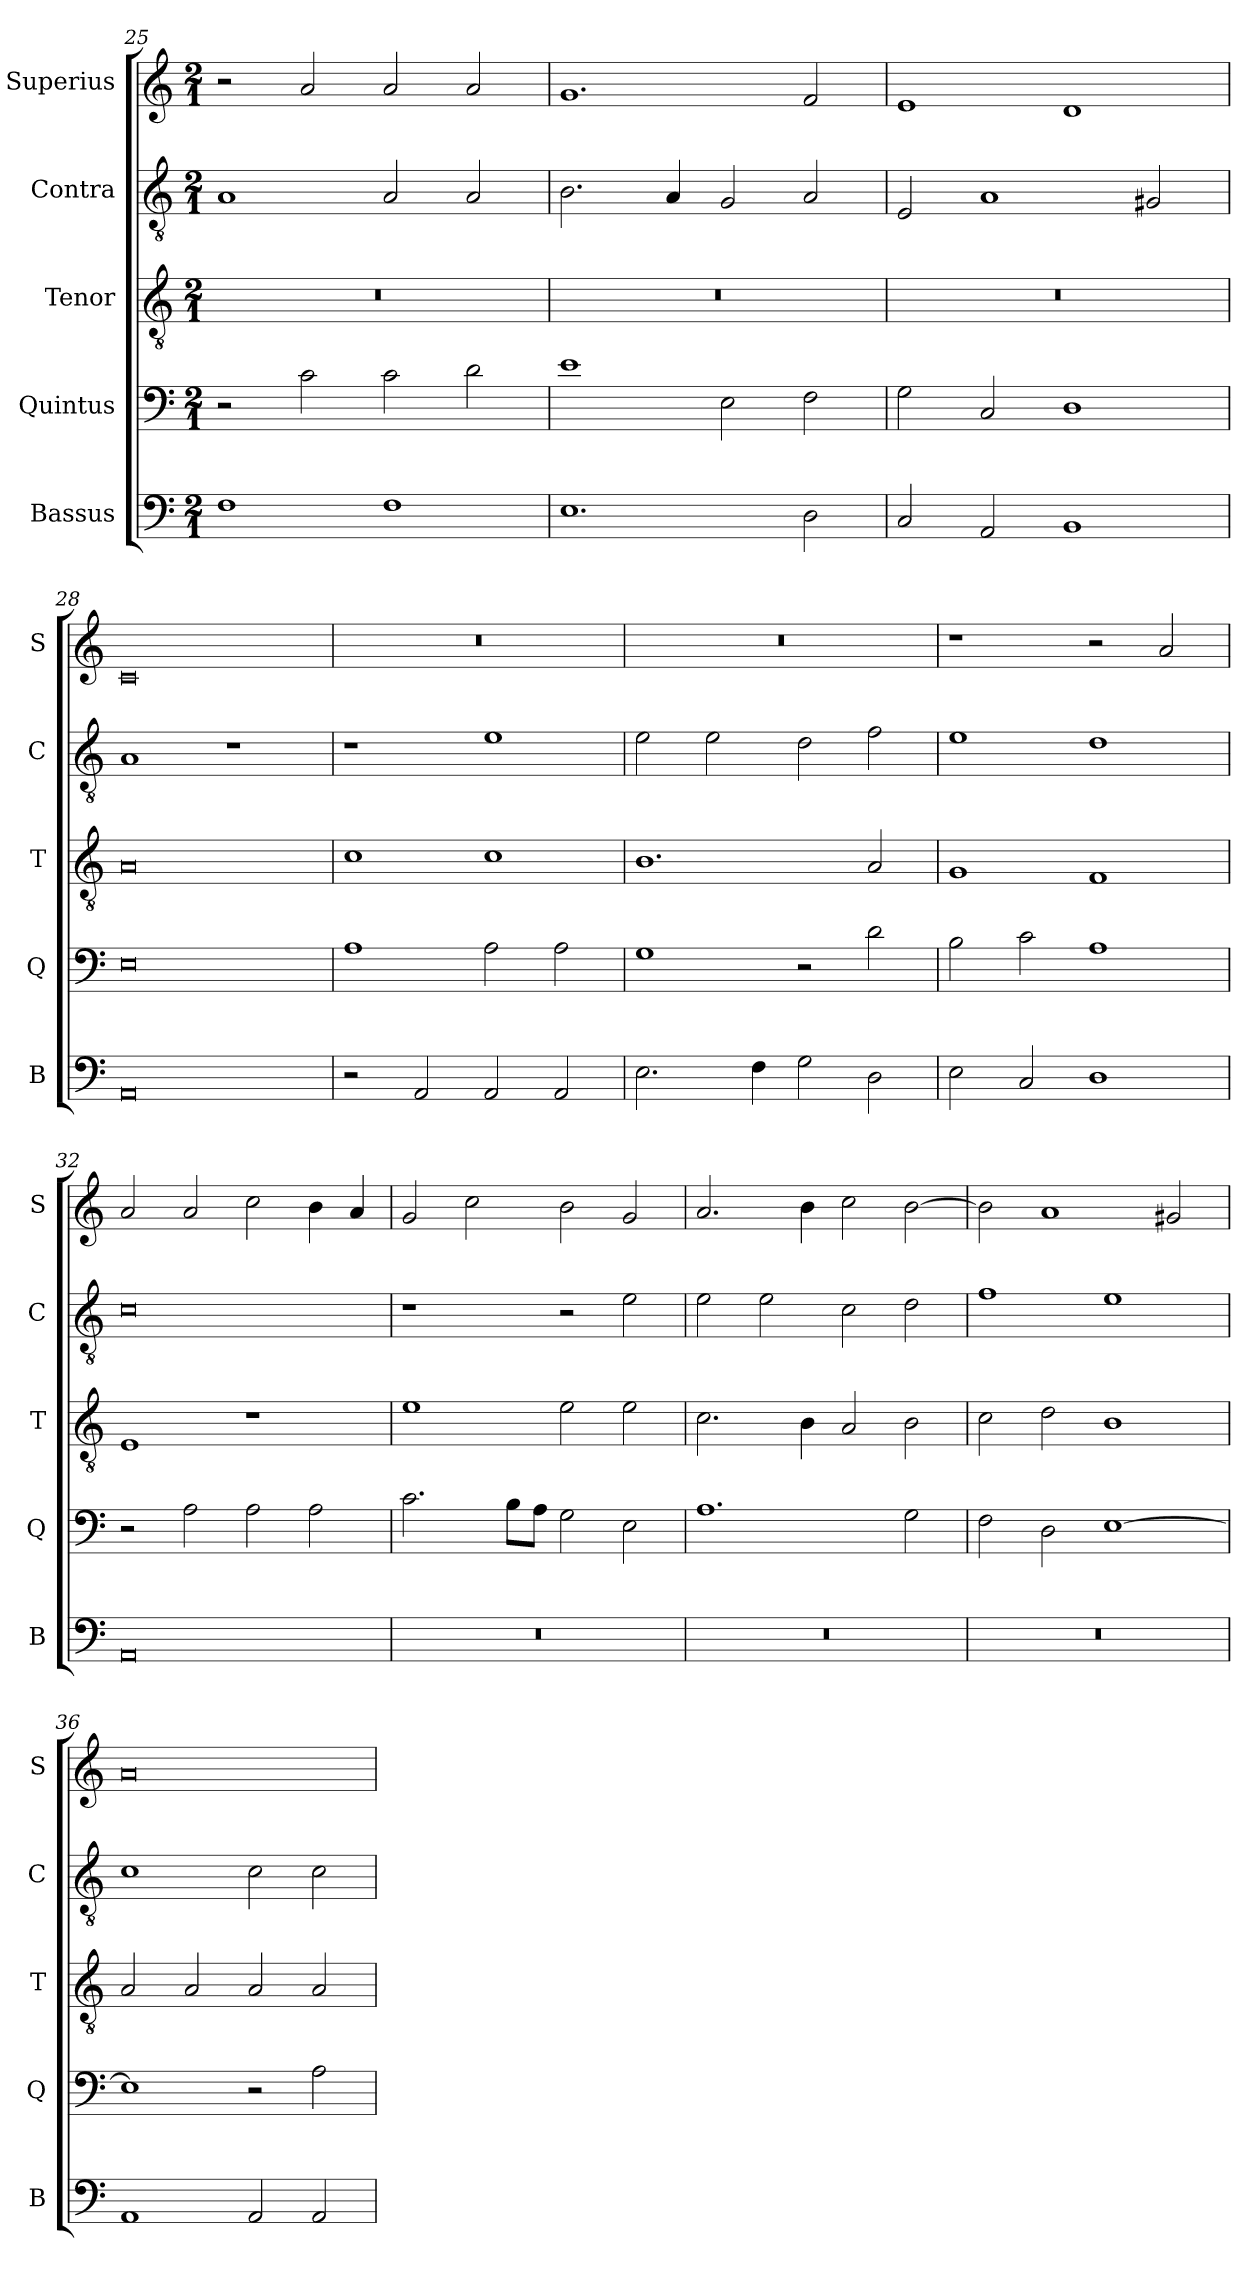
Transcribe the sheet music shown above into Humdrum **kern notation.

**kern	**kern	**kern	**kern	**kern
*part5	*part4	*part3	*part2	*part1
*staff5	*staff4	*staff3	*staff2	*staff1
*I"Bassus	*I"Quintus	*I"Tenor	*I"Contra	*I"Superius
*I'B	*I'Q	*I'T	*I'C	*I'S
*clefF4	*clefF4	*clefGv2	*clefGv2	*clefG2
*k[]	*k[]	*k[]	*k[]	*k[]
*M2/1	*M2/1	*M2/1	*M2/1	*M2/1
=25	=25	=25	=25	=25
1F	2r	0r	1A	2r
.	2c\	.	.	2a/
1F	2c\	.	2A/	2a/
.	2d\	.	2A/	2a/
=26	=26	=26	=26	=26
1.E	1e	0r	2.B\	1.g
.	.	.	4A/	.
.	2E\	.	2G/	.
2D\	2F\	.	2A/	2f/
=27	=27	=27	=27	=27
2C/	2G\	0r	2E/	1e
2AA/	2C/	.	1A	.
1BB	1D	.	.	1d
.	.	.	2G#X/	.
=28	=28	=28	=28	=28
0AA	0E	0A	1A	0c
.	.	.	1r	.
=29	=29	=29	=29	=29
2r	1A	1c	1r	0r
2AA/	.	.	.	.
2AA/	2A\	1c	1e	.
2AA/	2A\	.	.	.
=30	=30	=30	=30	=30
2.E\	1G	1.B	2e\	0r
.	.	.	2e\	.
4F\	.	.	.	.
2G\	2r	.	2d\	.
2D\	2d\	2A/	2f\	.
=31	=31	=31	=31	=31
2E\	2B\	1G	1e	1r
2C/	2c\	.	.	.
1D	1A	1F	1d	2r
.	.	.	.	2a/
=32	=32	=32	=32	=32
0AA	2r	1E	0c	2a/
.	2A\	.	.	2a/
.	2A\	1r	.	2cc\
.	2A\	.	.	4b\
.	.	.	.	4a/
=33	=33	=33	=33	=33
0r	2.c\	1e	1r	2g/
.	.	.	.	2cc\
.	8B\L	.	.	.
.	8A\J	.	.	.
.	2G\	2e\	2r	2b\
.	2E\	2e\	2e\	2g/
=34	=34	=34	=34	=34
0r	1.A	2.c\	2e\	2.a/
.	.	.	2e\	.
.	.	4B\	.	4b\
.	.	2A/	2c\	2cc\
.	2G\	2B\	2d\	[2b\
=35	=35	=35	=35	=35
0r	2F\	2c\	1f	2b\]
.	2D\	2d\	.	1a
.	[1E	1B	1e	.
.	.	.	.	2g#X/
=36	=36	=36	=36	=36
1AA	1E]	2A/	1c	0a
.	.	2A/	.	.
2AA/	2r	2A/	2c\	.
2AA/	2A\	2A/	2c\	.
=	=	=	=	=
*-	*-	*-	*-	*-
